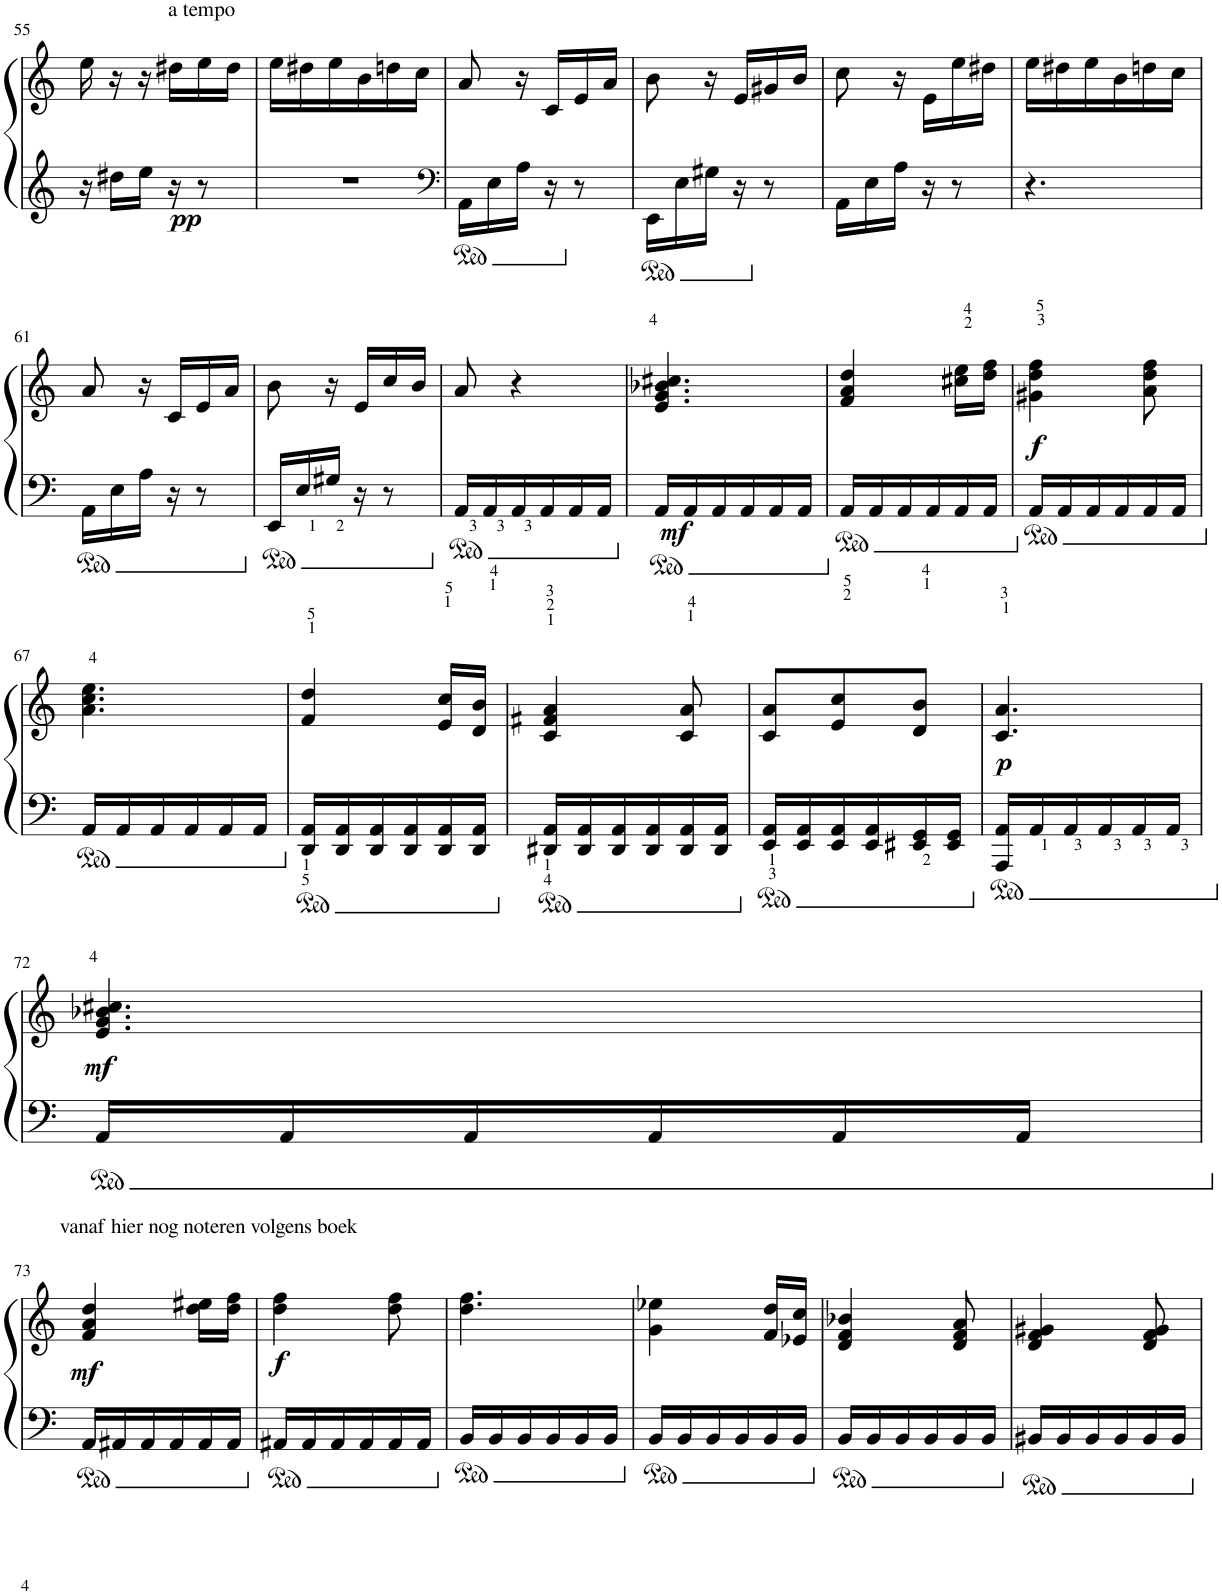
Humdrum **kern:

**kern	**kern	**dynam
*part1	*part1	*part1
*staff2	*staff1	*staff1/2
*I"Piano	*	*
*I'Pno	*	*
!!LO:PB:g=z
*clefG2	*clefG2	*
*k[]	*k[]	*
*M3/8	*M3/8	*
=55	=55	=55
16r	16ee\	.
16dd#X\LL	16r	.
16ee\JJ	16r	.
!	!LO:TX:a:t=a tempo	!
!	!	!LO:DY:b=2
16r	16dd#X\LL	pp
8r	16ee\	.
.	16dd#\JJ	.
=56	=56	=56
4.r	16ee\LL	.
.	16dd#X\	.
.	16ee\	.
.	16b\	.
.	16ddn\	.
.	16cc\JJ	.
=57	=57	=57
*clefF4	*	*
16AA\LL	8a/	.
16E\	.	.
16A\JJ	16r	.
16r	16c/LL	.
8r	16e/	.
.	16a/JJ	.
=58	=58	=58
16EE\LL	8b\	.
16E\	.	.
16G#X\JJ	16r	.
16r	16e/LL	.
8r	16g#X/	.
.	16b/JJ	.
=59	=59	=59
16AA\LL	8cc\	.
16E\	.	.
16A\JJ	16r	.
16r	16e\LL	.
8r	16ee\	.
.	16dd#X\JJ	.
=60	=60	=60
4.r	16ee\LL	.
.	16dd#X\	.
.	16ee\	.
.	16b\	.
.	16ddn\	.
.	16cc\JJ	.
!!LO:LB:g=z
=61	=61	=61
16AA\LL	8a/	.
16E\	.	.
16A\JJ	16r	.
16r	16c/LL	.
8r	16e/	.
.	16a/JJ	.
=62	=62	=62
16EE/LL	8b\	.
16E/	.	.
16G#X/JJ	16r	.
16r	16e/LL	.
8r	16cc/	.
.	16b/JJ	.
=63	=63	=63
16AA/LL	8a/	.
16AA/	.	.
16AA/	4r	.
16AA/	.	.
16AA/	.	.
16AA/JJ	.	.
=64	=64	=64
16AA/LL	4.e/ 4.g/ 4.b-X/ 4.cc#X/	.
!	!	!LO:DY:b=2
16AA/	.	mf
16AA/	.	.
16AA/	.	.
16AA/	.	.
16AA/JJ	.	.
=65	=65	=65
16AA/LL	4f/ 4a/ 4dd/	.
16AA/	.	.
16AA/	.	.
16AA/	.	.
16AA/	16cc#X\ 16ee\LL	.
16AA/JJ	16dd\ 16ff\JJ	.
=66	=66	=66
!	!	!LO:DY:b
16AA/LL	4g#X\ 4dd\ 4ff\	f
16AA/	.	.
16AA/	.	.
16AA/	.	.
16AA/	8a\ 8dd\ 8ff\	.
16AA/JJ	.	.
!!LO:LB:g=z
=67	=67	=67
16AA/LL	4.a\ 4.cc\ 4.ee\	.
16AA/	.	.
16AA/	.	.
16AA/	.	.
16AA/	.	.
16AA/JJ	.	.
=68	=68	=68
16DD/ 16AA/LL	4f/ 4dd/	.
16DD/ 16AA/	.	.
16DD/ 16AA/	.	.
16DD/ 16AA/	.	.
16DD/ 16AA/	16e/ 16cc/LL	.
16DD/ 16AA/JJ	16d/ 16b/JJ	.
=69	=69	=69
16DD#X/ 16AA/LL	4c/ 4f#X/ 4a/	.
16DD#/ 16AA/	.	.
16DD#/ 16AA/	.	.
16DD#/ 16AA/	.	.
16DD#/ 16AA/	8c/ 8a/	.
16DD#/ 16AA/JJ	.	.
=70	=70	=70
16EE/ 16AA/LL	8c/ 8a/L	.
16EE/ 16AA/	.	.
16EE/ 16AA/	8e/ 8cc/	.
16EE/ 16AA/	.	.
16EE/ 16GG#X/	8d/ 8b/J	.
16EE/ 16GG#/JJ	.	.
=71	=71	=71
!	!	!LO:DY:b
16AAA/ 16AA/LL	4.c/ 4.a/	p
16AA/	.	.
16AA/	.	.
16AA/	.	.
16AA/	.	.
16AA/JJ	.	.
!!LO:LB:g=z
=72	=72	=72
!	!	!LO:DY:b
16AA/LL	4.e/ 4.g/ 4.b-X/ 4.cc#X/	mf
16AA/	.	.
16AA/	.	.
16AA/	.	.
16AA/	.	.
16AA/JJ	.	.
!!LO:LB:g=z
=73	=73	=73
!	!LO:TX:a:t=vanaf hier nog noteren volgens boek	!
!	!	!LO:DY:b
16AA/LL	4f/ 4a/ 4dd/	mf
16AA#X/	.	.
16AA#/	.	.
16AA#/	.	.
16AA#/	16dd\ 16ee#X\LL	.
16AA#/JJ	16dd\ 16ff\JJ	.
=74	=74	=74
!	!	!LO:DY:b
16AA#X/LL	4dd\ 4ff\	f
16AA#/	.	.
16AA#/	.	.
16AA#/	.	.
16AA#/	8dd\ 8ff\	.
16AA#/JJ	.	.
=75	=75	=75
16BB/LL	4.dd\ 4.ff\	.
16BB/	.	.
16BB/	.	.
16BB/	.	.
16BB/	.	.
16BB/JJ	.	.
=76	=76	=76
16BB/LL	4g\ 4ee-X\	.
16BB/	.	.
16BB/	.	.
16BB/	.	.
16BB/	16f/ 16dd/LL	.
16BB/JJ	16e-X/ 16cc/JJ	.
=77	=77	=77
16BB/LL	4d/ 4f/ 4b-X/	.
16BB/	.	.
16BB/	.	.
16BB/	.	.
16BB/	8d/ 8f/ 8a/	.
16BB/JJ	.	.
=78	=78	=78
16BB#X/LL	4d/ 4f/ 4g#X/	.
16BB#/	.	.
16BB#/	.	.
16BB#/	.	.
16BB#/	8d/ 8f/ 8g#/	.
16BB#/JJ	.	.
=	=	=
*-	*-	*-
